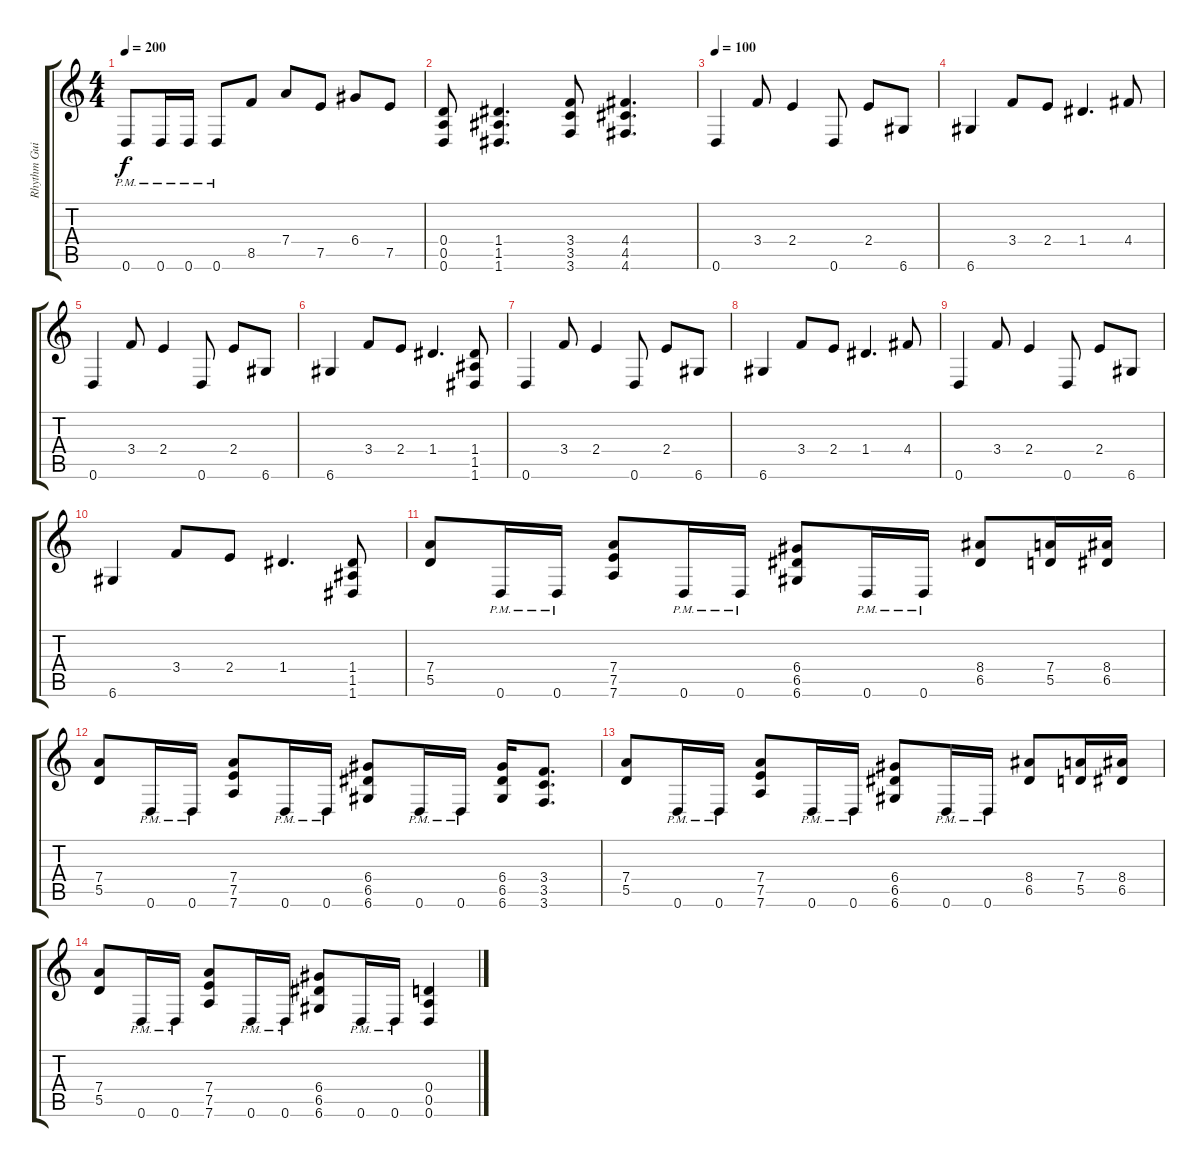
\track ("Rhythm Guitar" "Rhythm Gui") {instrument distortionguitar}
\staff {score tabs}
\tuning (E4 B3 G3 D3 A2 D2) {hide}
\ts (4 4)
\tempo 200
\clef g2
\ks c
0.6{pm}.8{dy f} 0.6{pm}.16 0.6{pm}.16 0.6{pm}.8 8.5.8 7.4.8 7.5.8 6.4.8 7.5.8 |
(0.4 0.5 0.6).8 (1.4 1.5 1.6).4{d} (3.4 3.5 3.6).8 (4.4 4.5 4.6).4{d} |
\tempo 100
0.6.4 3.4.8 2.4.4 0.6.8 2.4.8 6.6.8 |
6.6.4 3.4.8 2.4.8 1.4.4{d} 4.4.8 |
0.6.4 3.4.8 2.4.4 0.6.8 2.4.8 6.6.8 |
6.6.4 3.4.8 2.4.8 1.4.4{d} (1.4 1.5 1.6).8 |
0.6.4 3.4.8 2.4.4 0.6.8 2.4.8 6.6.8 |
6.6.4 3.4.8 2.4.8 1.4.4{d} 4.4.8 |
0.6.4 3.4.8 2.4.4 0.6.8 2.4.8 6.6.8 |
6.6.4 3.4.8 2.4.8 1.4.4{d} (1.4 1.5 1.6).8 |
(7.4 5.5).8 0.6{pm}.16 0.6{pm}.16 (7.4 7.5 7.6).8 0.6{pm}.16 0.6{pm}.16 (6.4 6.5 6.6).8 0.6{pm}.16 0.6{pm}.16 (8.4 6.5).8 (7.4 5.5).16 (8.4 6.5).16 |
(7.4 5.5).8 0.6{pm}.16 0.6{pm}.16 (7.4 7.5 7.6).8 0.6{pm}.16 0.6{pm}.16 (6.4 6.5 6.6).8 0.6{pm}.16 0.6{pm}.16 (6.4 6.5 6.6).16 (3.4 3.5 3.6).8{d} |
(7.4 5.5).8 0.6{pm}.16 0.6{pm}.16 (7.4 7.5 7.6).8 0.6{pm}.16 0.6{pm}.16 (6.4 6.5 6.6).8 0.6{pm}.16 0.6{pm}.16 (8.4 6.5).8 (7.4 5.5).16 (8.4 6.5).16 |
(7.4 5.5).8 0.6{pm}.16 0.6{pm}.16 (7.4 7.5 7.6).8 0.6{pm}.16 0.6{pm}.16 (6.4 6.5 6.6).8 0.6{pm}.16 0.6{pm}.16 (0.4 0.5 0.6).4
